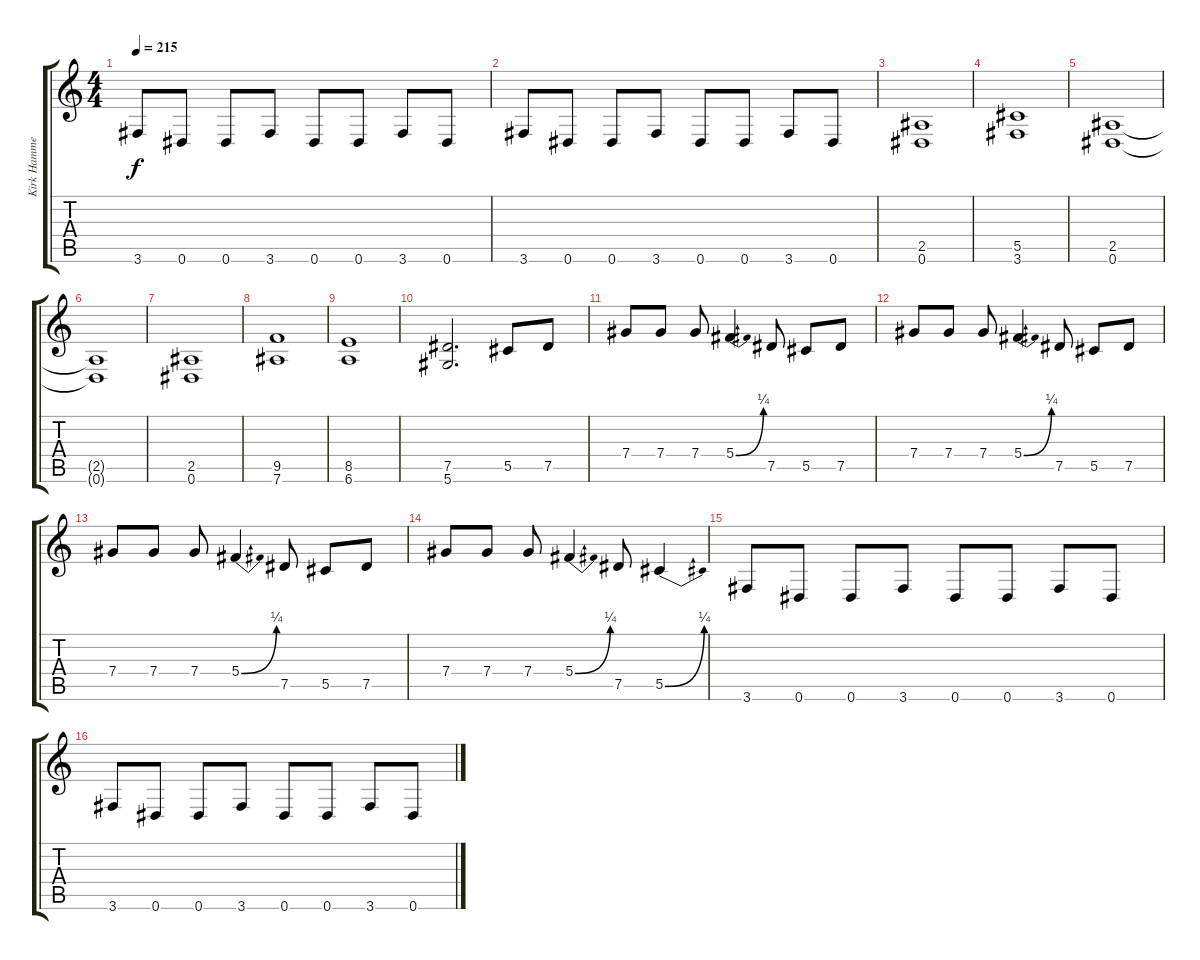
\track ("Kirk Hammet" "Kirk Hamme") {instrument overdrivenguitar}
\staff {score tabs}
\tuning (Eb4 Bb3 Gb3 Db3 Ab2 Eb2) {hide}
\ts (4 4)
\tempo 215
\clef g2
\ks c
3.6.8{dy f} 0.6.8 0.6.8 3.6.8 0.6.8 0.6.8 3.6.8 0.6.8 |
3.6.8 0.6.8 0.6.8 3.6.8 0.6.8 0.6.8 3.6.8 0.6.8 |
(2.5 0.6).1 |
(5.5 3.6).1 |
(2.5 0.6).1 |
(2.5{t} 0.6{t}).1 |
(2.5 0.6).1 |
(9.5 7.6).1 |
(8.5 6.6).1 |
(7.5 5.6).2{d} 5.5.8 7.5.8 |
7.4.8 7.4.8 7.4.8 5.4{be (bend 0 0 60 1)}.4 7.5.8 5.5.8 7.5.8 |
7.4.8 7.4.8 7.4.8 5.4{be (bend 0 0 60 1)}.4 7.5.8 5.5.8 7.5.8 |
7.4.8 7.4.8 7.4.8 5.4{be (bend 0 0 60 1)}.4 7.5.8 5.5.8 7.5.8 |
7.4.8 7.4.8 7.4.8 5.4{be (bend 0 0 60 1)}.4 7.5.8 5.5{be (bend 0 0 60 1)}.4 |
3.6.8 0.6.8 0.6.8 3.6.8 0.6.8 0.6.8 3.6.8 0.6.8 |
3.6.8 0.6.8 0.6.8 3.6.8 0.6.8 0.6.8 3.6.8 0.6.8
